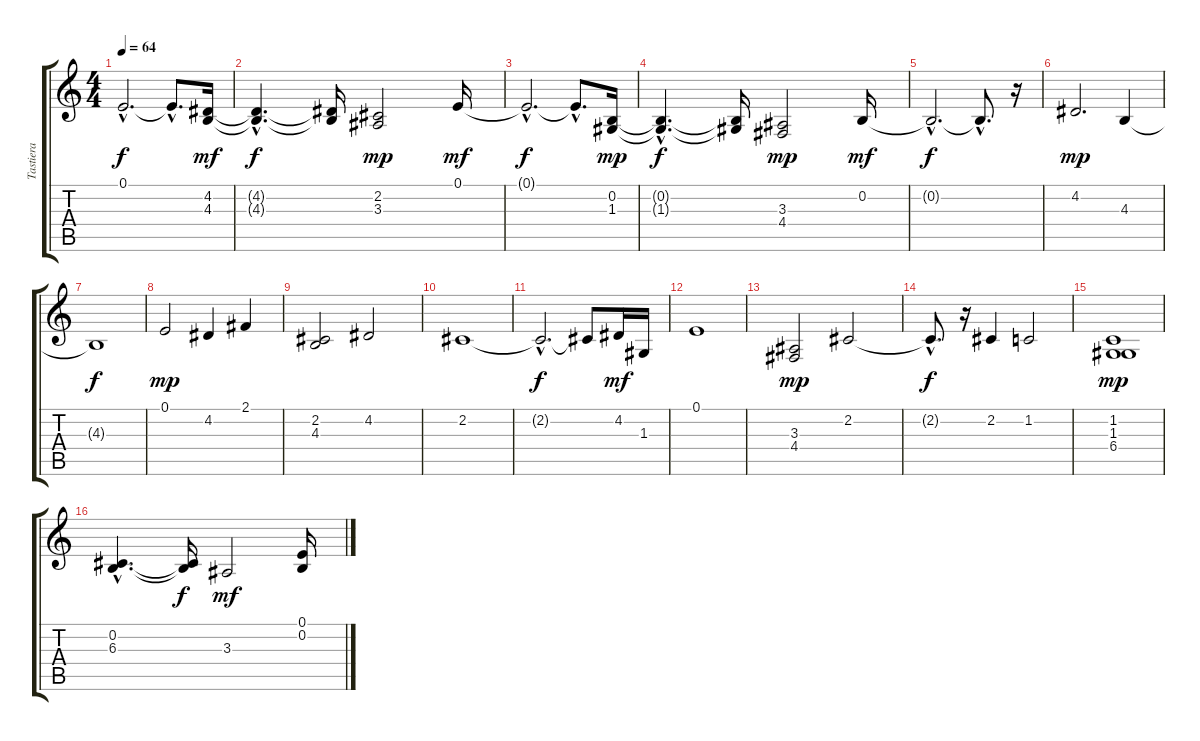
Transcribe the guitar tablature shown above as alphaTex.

\track ("Tastiera" "Tastiera") {instrument pad2warm}
\staff {score tabs}
\tuning (E4 B3 G3 D3 A2 E2) {hide}
\ts (4 4)
\tempo 64
\clef g2
\ks c
0.1{hac t}.2{d dy f} 0.1{hac t}.8{d} (4.2 4.3).16{dy mf} |
(4.2{hac t} 4.3{hac t}).4{d dy f} (4.2{t} 4.3{t}).16 (2.2 3.3).2{dy mp} 0.1.16{dy mf} |
0.1{hac t}.2{d dy f} 0.1{hac t}.8{d} (0.2 1.3).16{dy mp} |
(0.2{hac t} 1.3{hac t}).4{d dy f} (0.2{t} 1.3{t}).16 (3.3 4.4).2{dy mp} 0.2.16{dy mf} |
0.2{hac t}.2{d dy f} 0.2{hac t}.8{d} r.16 |
4.2.2{d dy mp} 4.3.4 |
4.3{t}.1{dy f} |
0.1.2{dy mp} 4.2.4 2.1.4 |
(2.2 4.3).2 4.2.2 |
2.2.1 |
2.2{hac t}.2{d dy f} 2.2{t}.8 4.2.16{dy mf} 1.3.16 |
0.1.1 |
(3.3 4.4).2{dy mp} 2.2.2 |
2.2{hac t}.8{d dy f} r.16 2.2.4 1.2.2 |
(1.2 1.3 6.4).1{dy mp} |
(0.2{hac} 6.3{hac}).4{d} (0.2{t} 6.3{t}).16{dy f} 3.3.2{dy mf} (0.1 0.2).16
